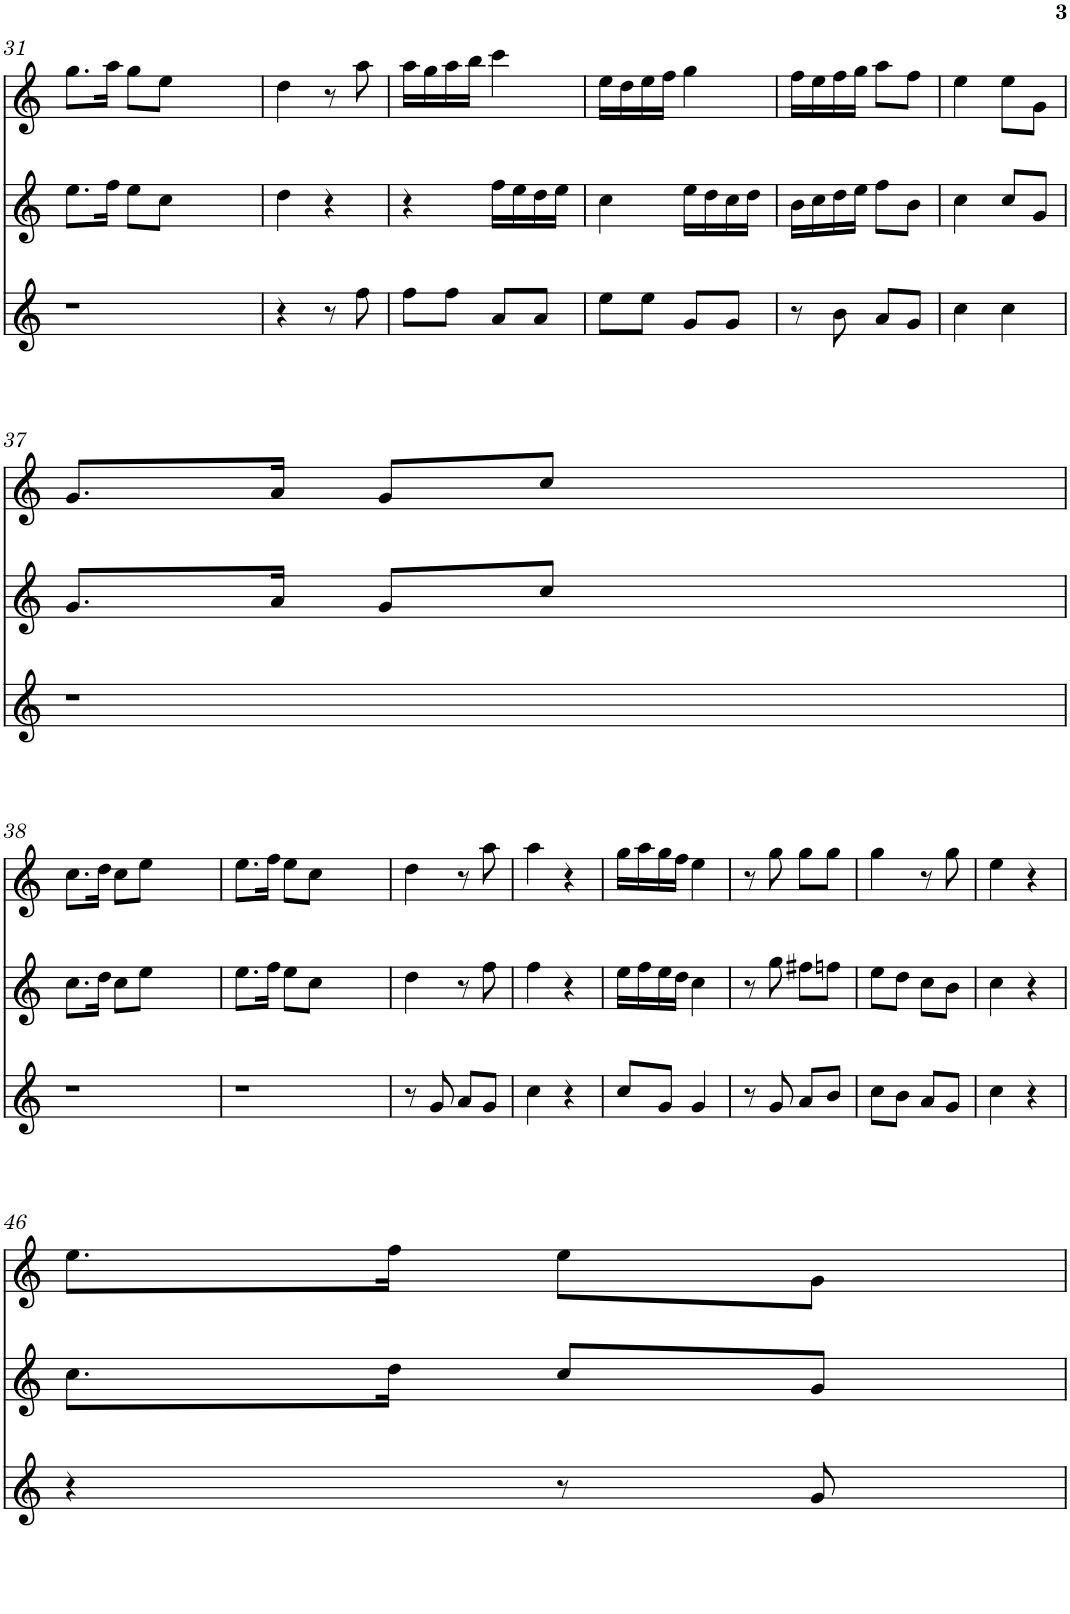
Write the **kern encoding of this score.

**kern	**kern	**kern
*part3	*part2	*part1
*staff3	*staff2	*staff1
*I"Gralla 3	*I"Gralla 2	*I"Gralla 1
!!LO:PB:g=z
*clefG2	*clefG2	*clefG2
*k[]	*k[]	*k[]
*M2/4	*M2/4	*M2/4
=31	=31	=31
2r	8.ee\L	8.gg\L
.	16ff\Jk	16aa\Jk
.	8ee\L	8gg\L
.	8cc\J	8ee\J
2ryy	2ryy	2ryy
=32	=32	=32
4r	4dd\	4dd\
8r	4r	8r
8ff\	.	8aa\
=33	=33	=33
8ff\L	4r	16aa\LL
.	.	16gg\
8ff\J	.	16aa\
.	.	16bb\JJ
8a/L	16ff\LL	4ccc\
.	16ee\	.
8a/J	16dd\	.
.	16ee\JJ	.
=34	=34	=34
8ee\L	4cc\	16ee\LL
.	.	16dd\
8ee\J	.	16ee\
.	.	16ff\JJ
8g/L	16ee\LL	4gg\
.	16dd\	.
8g/J	16cc\	.
.	16dd\JJ	.
=35	=35	=35
8r	16b\LL	16ff\LL
.	16cc\	16ee\
8b\	16dd\	16ff\
.	16ee\JJ	16gg\JJ
8a/L	8ff\L	8aa\L
8g/J	8b\J	8ff\J
=36	=36	=36
4cc\	4cc\	4ee\
4cc\	8cc/L	8ee\L
.	8g/J	8g\J
!!LO:LB:g=z
=37	=37	=37
2r	8.g/L	8.g/L
.	16a/Jk	16a/Jk
.	8g/L	8g/L
.	8cc/J	8cc/J
2ryy	2ryy	2ryy
!!LO:LB:g=z
=38	=38	=38
2r	8.cc\L	8.cc\L
.	16dd\Jk	16dd\Jk
.	8cc\L	8cc\L
.	8ee\J	8ee\J
2ryy	2ryy	2ryy
=39	=39	=39
2r	8.ee\L	8.ee\L
.	16ff\Jk	16ff\Jk
.	8ee\L	8ee\L
.	8cc\J	8cc\J
2ryy	2ryy	2ryy
=40	=40	=40
8r	4dd\	4dd\
8g/	.	.
8a/L	8r	8r
8g/J	8ff\	8aa\
=41	=41	=41
4cc\	4ff\	4aa\
4r	4r	4r
=42	=42	=42
8cc/L	16ee\LL	16gg\LL
.	16ff\	16aa\
8g/J	16ee\	16gg\
.	16dd\JJ	16ff\JJ
4g/	4cc\	4ee\
=43	=43	=43
8r	8r	8r
8g/	8gg\	8gg\
8a/L	8ff#X\L	8gg\L
8b/J	8ffn\J	8gg\J
=44	=44	=44
8cc\L	8ee\L	4gg\
8b\J	8dd\J	.
8a/L	8cc\L	8r
8g/J	8b\J	8gg\
=45	=45	=45
4cc\	4cc\	4ee\
4r	4r	4r
!!LO:LB:g=z
=46	=46	=46
4r	8.cc\L	8.ee\L
.	16dd\Jk	16ff\Jk
8r	8cc/L	8ee\L
8g/	8g/J	8g\J
=	=	=
*-	*-	*-
